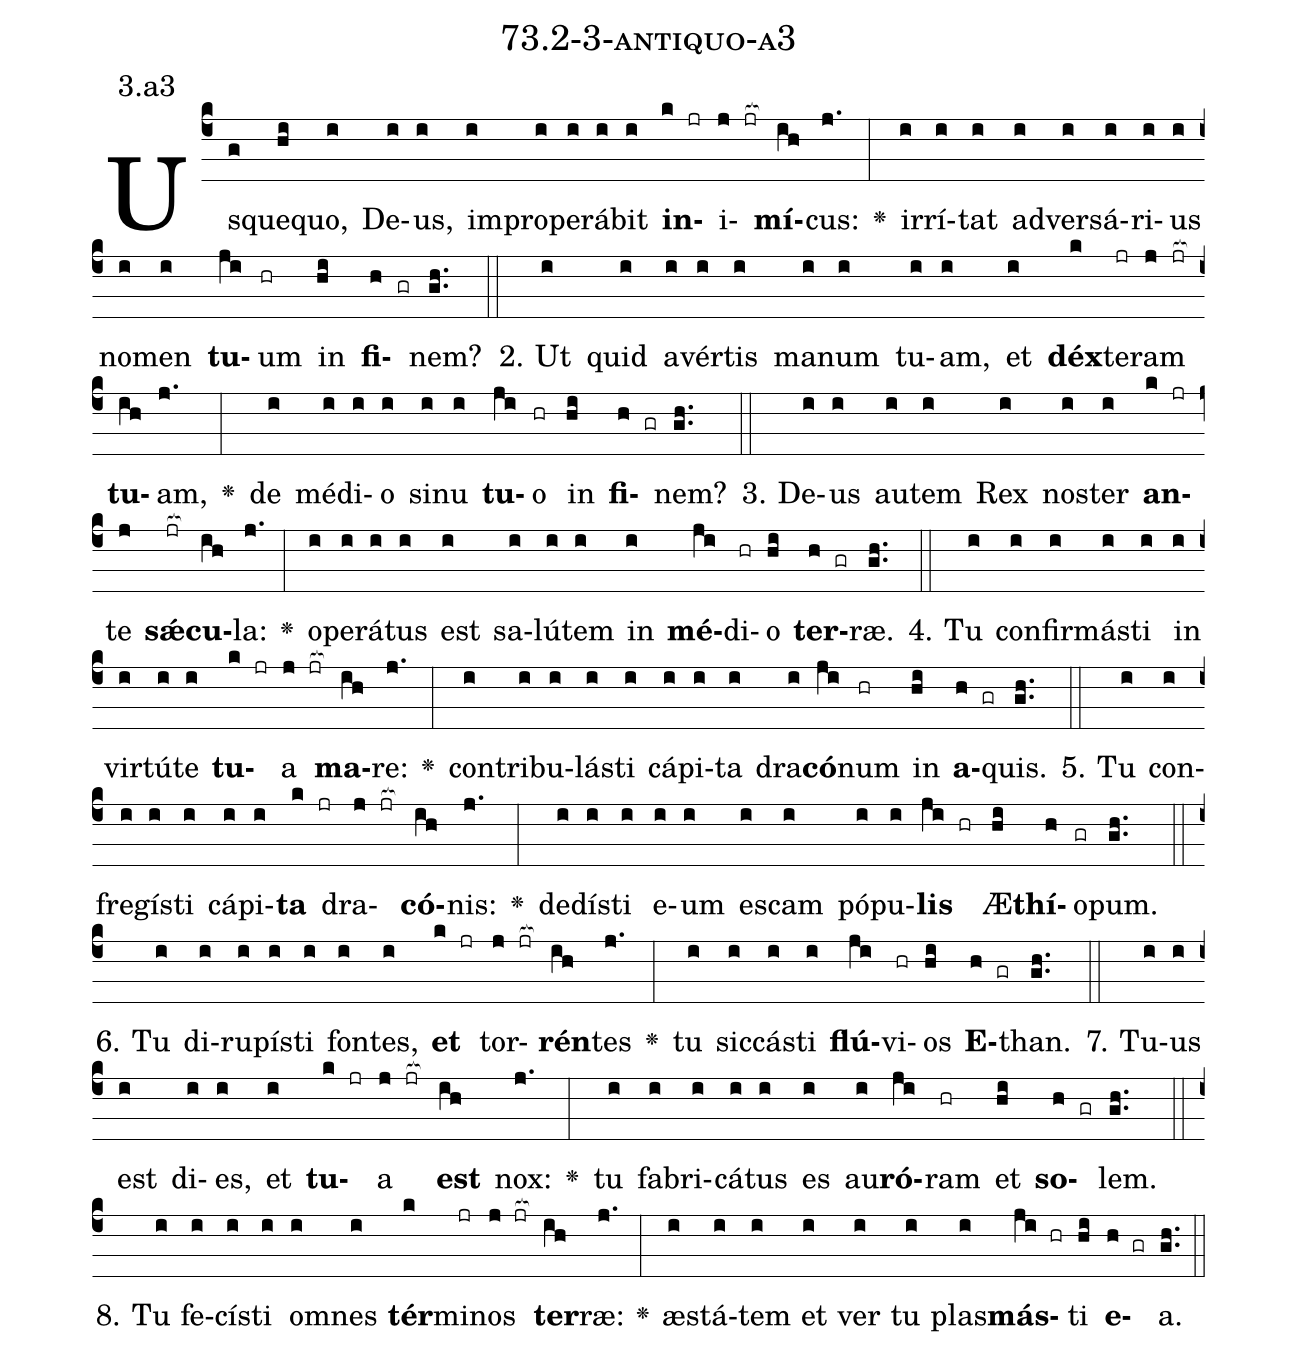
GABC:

name: 73.2-3-antiquo-a3;
annotation: 3.a3;
%%
(c4)Us(g)que(hi)quo,(i) De(i)us,(i) im(i)pro(i)pe(i)rá(i)bit(i) <b>in</b>(k jr)i(j jr[ocb:1{])<b>mí</b>(ih[ocb:0}])cus:(j.) <v>\greheightstar</v>(:) ir(i)rí(i)tat(i) ad(i)ver(i)sá(i)ri(i)us(i) no(i)men(i) <b>tu</b>(ji)um(hr) in(hi) <b>fi</b>(h gr)nem?(gh..) (::)
2. Ut(i) quid(i) a(i)vér(i)tis(i) ma(i)num(i) tu(i)am,(i) et(i) <b>déx</b>(k)te(jr)ram(j jr[ocb:1{]) <b>tu</b>(ih[ocb:0}])am,(j.) <v>\greheightstar</v>(:) de(i) mé(i)di(i)o(i) si(i)nu(i) <b>tu</b>(ji)o(hr) in(hi) <b>fi</b>(h gr)nem?(gh..) (::)
3. De(i)us(i) au(i)tem(i) Rex(i) nos(i)ter(i) <b>an</b>(k jr)te(j) <b>sǽ</b>(jr[ocb:1{])<b>cu</b>(ih[ocb:0}])la:(j.) <v>\greheightstar</v>(:) o(i)pe(i)rá(i)tus(i) est(i) sa(i)lú(i)tem(i) in(i) <b>mé</b>(ji)di(hr)o(hi) <b>ter</b>(h gr)ræ.(gh..) (::)
4. Tu(i) con(i)fir(i)más(i)ti(i) in(i) vir(i)tú(i)te(i) <b>tu</b>(k jr)a(j jr[ocb:1{]) <b>ma</b>(ih[ocb:0}])re:(j.) <v>\greheightstar</v>(:) con(i)tri(i)bu(i)lás(i)ti(i) cá(i)pi(i)ta(i) dra(i)<b>có</b>(ji)num(hr) in(hi) <b>a</b>(h gr)quis.(gh..) (::)
5. Tu(i) con(i)fre(i)gís(i)ti(i) cá(i)pi(i)<b>ta</b>(k jr) dra(j jr[ocb:1{])<b>có</b>(ih[ocb:0}])nis:(j.) <v>\greheightstar</v>(:) de(i)dís(i)ti(i) e(i)um(i) es(i)cam(i) pó(i)pu(i)<b>lis</b>(ji hr) Æ(hi)<b>thí</b>(h)o(gr)pum.(gh..) (::)
6. Tu(i) di(i)ru(i)pís(i)ti(i) fon(i)tes,(i) <b>et</b>(k jr) tor(j jr[ocb:1{])<b>rén</b>(ih[ocb:0}])tes(j.) <v>\greheightstar</v>(:) tu(i) sic(i)cás(i)ti(i) <b>flú</b>(ji)vi(hr)os(hi) <b>E</b>(h gr)than.(gh..) (::)
7. Tu(i)us(i) est(i) di(i)es,(i) et(i) <b>tu</b>(k jr)a(j jr[ocb:1{]) <b>est</b>(ih[ocb:0}]) nox:(j.) <v>\greheightstar</v>(:) tu(i) fa(i)bri(i)cá(i)tus(i) es(i) au(i)<b>ró</b>(ji)ram(hr) et(hi) <b>so</b>(h gr)lem.(gh..) (::)
8. Tu(i) fe(i)cís(i)ti(i) om(i)nes(i) <b>tér</b>(k)mi(jr)nos(j jr[ocb:1{]) <b>ter</b>(ih[ocb:0}])ræ:(j.) <v>\greheightstar</v>(:) æs(i)tá(i)tem(i) et(i) ver(i) tu(i) plas(i)<b>más</b>(ji hr)ti(hi) <b>e</b>(h gr)a.(gh..) (::)
